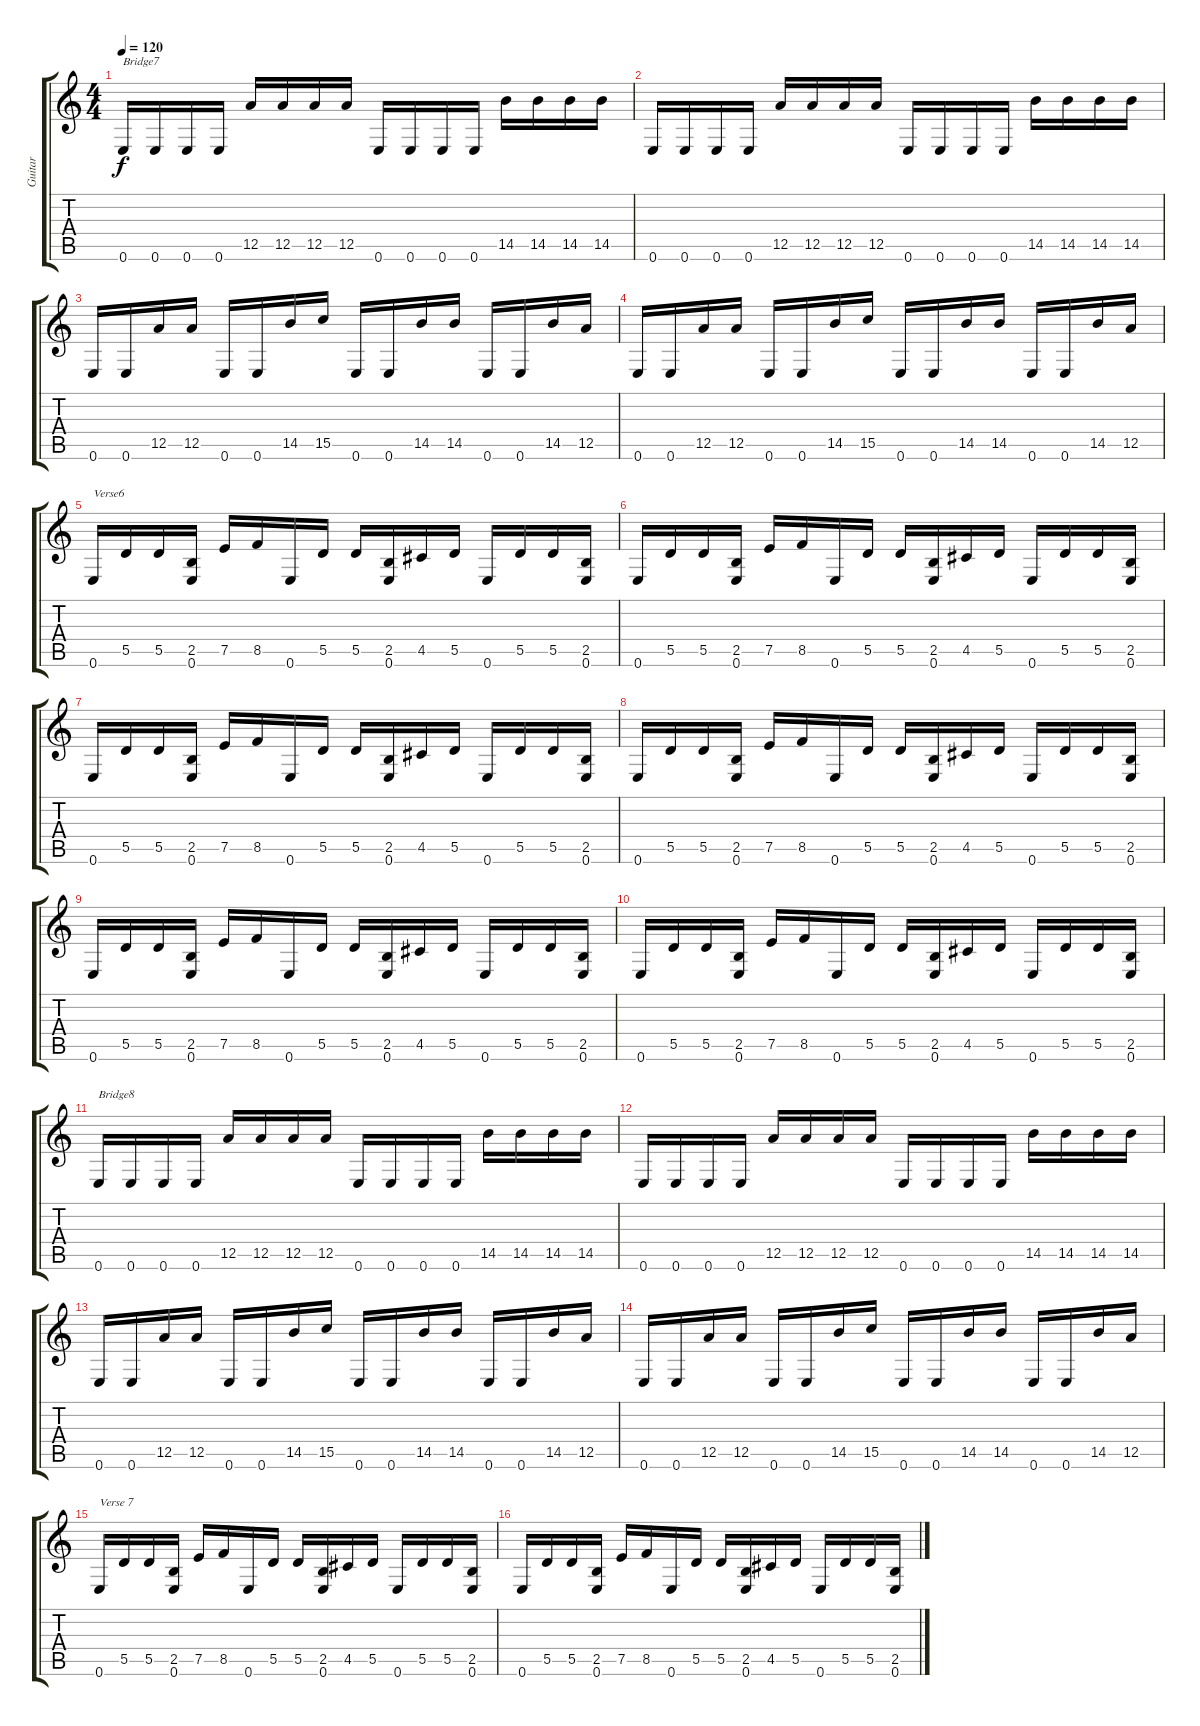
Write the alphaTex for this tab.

\track ("Guitar" "Guitar") {instrument distortionguitar}
\staff {score tabs}
\tuning (E4 B3 G3 D3 A2 E2) {hide}
\ts (4 4)
\tempo 120
\clef g2
\ks c
0.6.16{txt "Bridge7" dy f} 0.6.16 0.6.16 0.6.16 12.5.16 12.5.16 12.5.16 12.5.16 0.6.16 0.6.16 0.6.16 0.6.16 14.5.16 14.5.16 14.5.16 14.5.16 |
0.6.16 0.6.16 0.6.16 0.6.16 12.5.16 12.5.16 12.5.16 12.5.16 0.6.16 0.6.16 0.6.16 0.6.16 14.5.16 14.5.16 14.5.16 14.5.16 |
0.6.16 0.6.16 12.5.16 12.5.16 0.6.16 0.6.16 14.5.16 15.5.16 0.6.16 0.6.16 14.5.16 14.5.16 0.6.16 0.6.16 14.5.16 12.5.16 |
0.6.16 0.6.16 12.5.16 12.5.16 0.6.16 0.6.16 14.5.16 15.5.16 0.6.16 0.6.16 14.5.16 14.5.16 0.6.16 0.6.16 14.5.16 12.5.16 |
0.6.16{txt "Verse6"} 5.5.16 5.5.16 (2.5 0.6).16 7.5.16 8.5.16 0.6.16 5.5.16 5.5.16 (2.5 0.6).16 4.5.16 5.5.16 0.6.16 5.5.16 5.5.16 (2.5 0.6).16 |
0.6.16 5.5.16 5.5.16 (2.5 0.6).16 7.5.16 8.5.16 0.6.16 5.5.16 5.5.16 (2.5 0.6).16 4.5.16 5.5.16 0.6.16 5.5.16 5.5.16 (2.5 0.6).16 |
0.6.16 5.5.16 5.5.16 (2.5 0.6).16 7.5.16 8.5.16 0.6.16 5.5.16 5.5.16 (2.5 0.6).16 4.5.16 5.5.16 0.6.16 5.5.16 5.5.16 (2.5 0.6).16 |
0.6.16 5.5.16 5.5.16 (2.5 0.6).16 7.5.16 8.5.16 0.6.16 5.5.16 5.5.16 (2.5 0.6).16 4.5.16 5.5.16 0.6.16 5.5.16 5.5.16 (2.5 0.6).16 |
0.6.16 5.5.16 5.5.16 (2.5 0.6).16 7.5.16 8.5.16 0.6.16 5.5.16 5.5.16 (2.5 0.6).16 4.5.16 5.5.16 0.6.16 5.5.16 5.5.16 (2.5 0.6).16 |
0.6.16 5.5.16 5.5.16 (2.5 0.6).16 7.5.16 8.5.16 0.6.16 5.5.16 5.5.16 (2.5 0.6).16 4.5.16 5.5.16 0.6.16 5.5.16 5.5.16 (2.5 0.6).16 |
0.6.16{txt "Bridge8"} 0.6.16 0.6.16 0.6.16 12.5.16 12.5.16 12.5.16 12.5.16 0.6.16 0.6.16 0.6.16 0.6.16 14.5.16 14.5.16 14.5.16 14.5.16 |
0.6.16 0.6.16 0.6.16 0.6.16 12.5.16 12.5.16 12.5.16 12.5.16 0.6.16 0.6.16 0.6.16 0.6.16 14.5.16 14.5.16 14.5.16 14.5.16 |
0.6.16 0.6.16 12.5.16 12.5.16 0.6.16 0.6.16 14.5.16 15.5.16 0.6.16 0.6.16 14.5.16 14.5.16 0.6.16 0.6.16 14.5.16 12.5.16 |
0.6.16 0.6.16 12.5.16 12.5.16 0.6.16 0.6.16 14.5.16 15.5.16 0.6.16 0.6.16 14.5.16 14.5.16 0.6.16 0.6.16 14.5.16 12.5.16 |
0.6.16{txt "Verse 7"} 5.5.16 5.5.16 (2.5 0.6).16 7.5.16 8.5.16 0.6.16 5.5.16 5.5.16 (2.5 0.6).16 4.5.16 5.5.16 0.6.16 5.5.16 5.5.16 (2.5 0.6).16 |
0.6.16 5.5.16 5.5.16 (2.5 0.6).16 7.5.16 8.5.16 0.6.16 5.5.16 5.5.16 (2.5 0.6).16 4.5.16 5.5.16 0.6.16 5.5.16 5.5.16 (2.5 0.6).16
